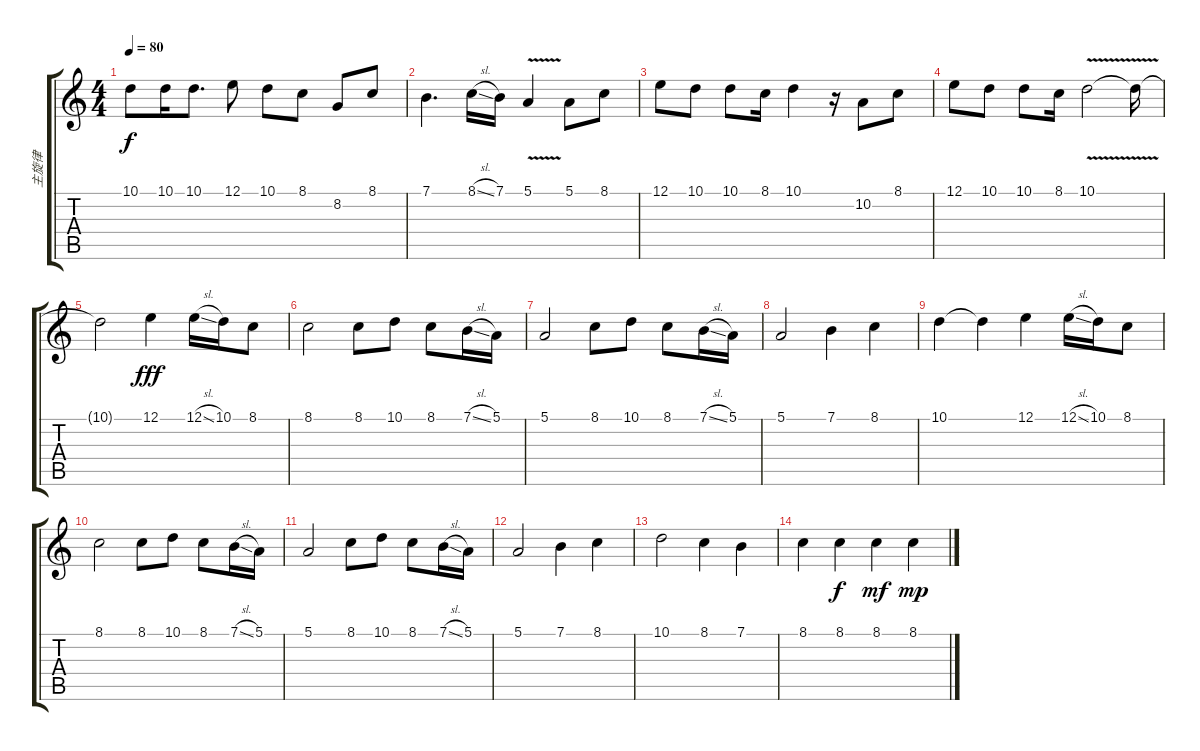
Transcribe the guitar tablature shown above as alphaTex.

\track ("主旋律" "主旋律") {instrument electricpiano1}
\staff {score tabs}
\tuning (E4 B3 G3 D3 A2 E2) {hide}
\ts (4 4)
\tempo 80
\clef g2
\ks c
10.1.8{dy f} 10.1.16 10.1.8{d} 12.1.8 10.1.8{txt ""} 8.1.8 8.2.8 8.1.8 |
7.1.4{d} 8.1{sl}.16 7.1.16 5.1{v}.4 5.1.8 8.1.8 |
12.1.8 10.1.8 10.1.8 8.1.16 10.1.4 r.16 10.2.8{txt ""} 8.1.8 |
12.1.8 10.1.8 10.1.8 8.1.16 10.1{v}.2 10.1{t}.16 |
10.1{t}.2 12.1.4{dy fff} 12.1{sl}.16 10.1.16 8.1.8 |
8.1.2 8.1.8 10.1.8 8.1.8 7.1{sl}.16 5.1.16 |
5.1.2 8.1.8 10.1.8 8.1.8 7.1{sl}.16{txt ""} 5.1.16 |
5.1.2 7.1.4 8.1.4 |
10.1.4 10.1{t}.4 12.1.4 12.1{sl}.16 10.1.16 8.1.8 |
8.1.2 8.1.8 10.1.8 8.1.8 7.1{sl}.16 5.1.16 |
5.1.2{txt ""} 8.1.8 10.1.8 8.1.8 7.1{sl}.16 5.1.16 |
5.1.2 7.1.4 8.1.4 |
10.1.2 8.1.4 7.1.4 |
8.1.4 8.1.4{dy f} 8.1.4{dy mf} 8.1.4{dy mp}
